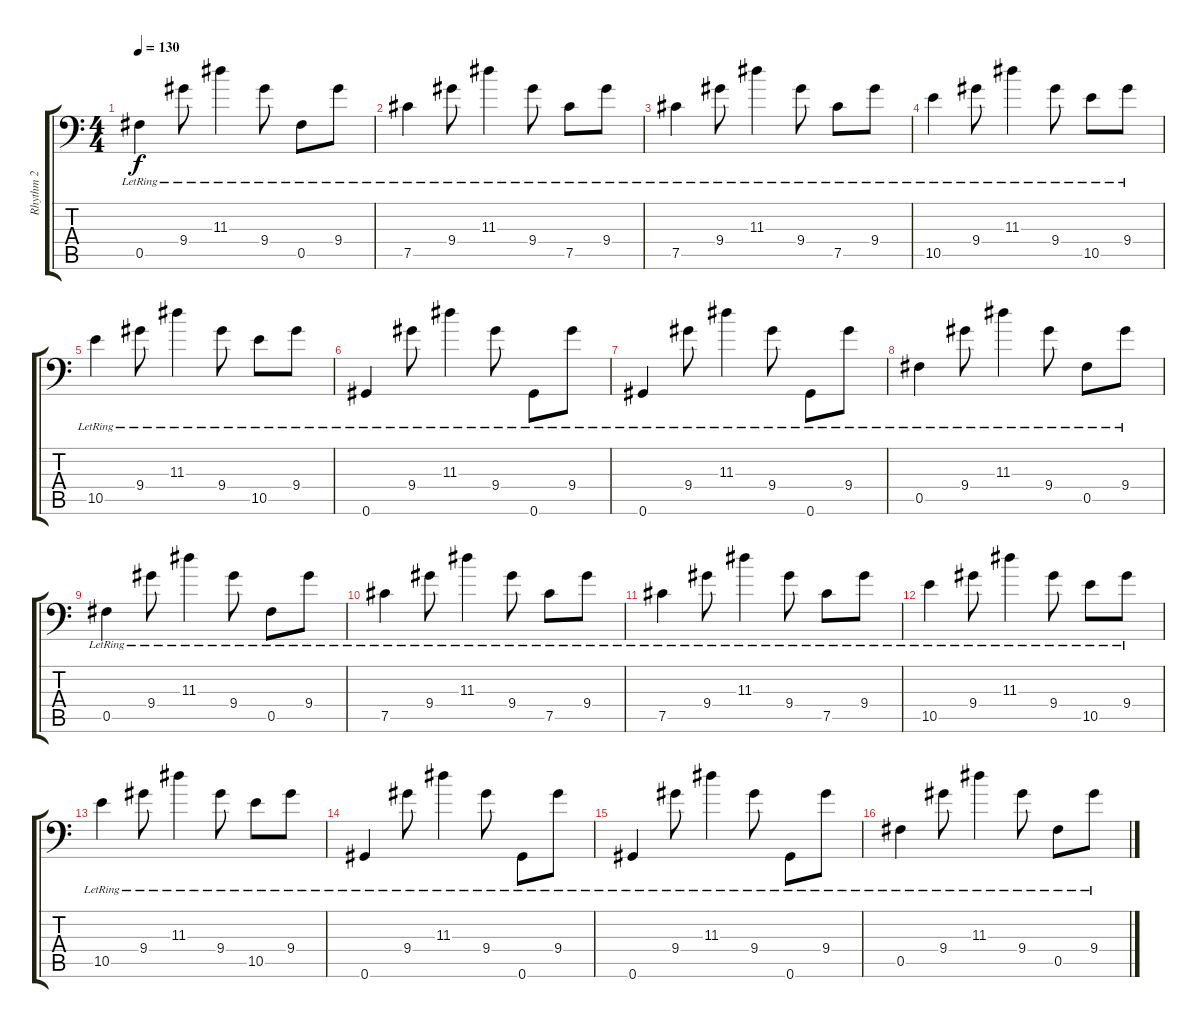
\track ("Rhythm 2" "Rhythm 2") {instrument distortionguitar}
\staff {score tabs}
\tuning (Db4 Ab3 E3 B2 Gb2 Ab1) {hide}
\ts (4 4)
\tempo 130
\clef f4
\ks c
0.5{lr}.4{dy f} 9.4{lr}.8 11.3{lr}.4 9.4{lr}.8 0.5{lr}.8 9.4{lr}.8 |
7.5{lr}.4 9.4{lr}.8 11.3{lr}.4 9.4{lr}.8 7.5{lr}.8 9.4{lr}.8 |
7.5{lr}.4 9.4{lr}.8 11.3{lr}.4 9.4{lr}.8 7.5{lr}.8 9.4{lr}.8 |
10.5{lr}.4 9.4{lr}.8 11.3{lr}.4 9.4{lr}.8 10.5{lr}.8 9.4{lr}.8 |
10.5{lr}.4 9.4{lr}.8 11.3{lr}.4 9.4{lr}.8 10.5{lr}.8 9.4{lr}.8 |
0.6{lr}.4 9.4{lr}.8 11.3{lr}.4 9.4{lr}.8 0.6{lr}.8 9.4{lr}.8 |
0.6{lr}.4 9.4{lr}.8 11.3{lr}.4 9.4{lr}.8 0.6{lr}.8 9.4{lr}.8 |
0.5{lr}.4 9.4{lr}.8 11.3{lr}.4 9.4{lr}.8 0.5{lr}.8 9.4{lr}.8 |
0.5{lr}.4 9.4{lr}.8 11.3{lr}.4 9.4{lr}.8 0.5{lr}.8 9.4{lr}.8 |
7.5{lr}.4 9.4{lr}.8 11.3{lr}.4 9.4{lr}.8 7.5{lr}.8 9.4{lr}.8 |
7.5{lr}.4 9.4{lr}.8 11.3{lr}.4 9.4{lr}.8 7.5{lr}.8 9.4{lr}.8 |
10.5{lr}.4 9.4{lr}.8 11.3{lr}.4 9.4{lr}.8 10.5{lr}.8 9.4{lr}.8 |
10.5{lr}.4 9.4{lr}.8 11.3{lr}.4 9.4{lr}.8 10.5{lr}.8 9.4{lr}.8 |
0.6{lr}.4 9.4{lr}.8 11.3{lr}.4 9.4{lr}.8 0.6{lr}.8 9.4{lr}.8 |
0.6{lr}.4 9.4{lr}.8 11.3{lr}.4 9.4{lr}.8 0.6{lr}.8 9.4{lr}.8 |
0.5{lr}.4 9.4{lr}.8 11.3{lr}.4 9.4{lr}.8 0.5{lr}.8 9.4{lr}.8
